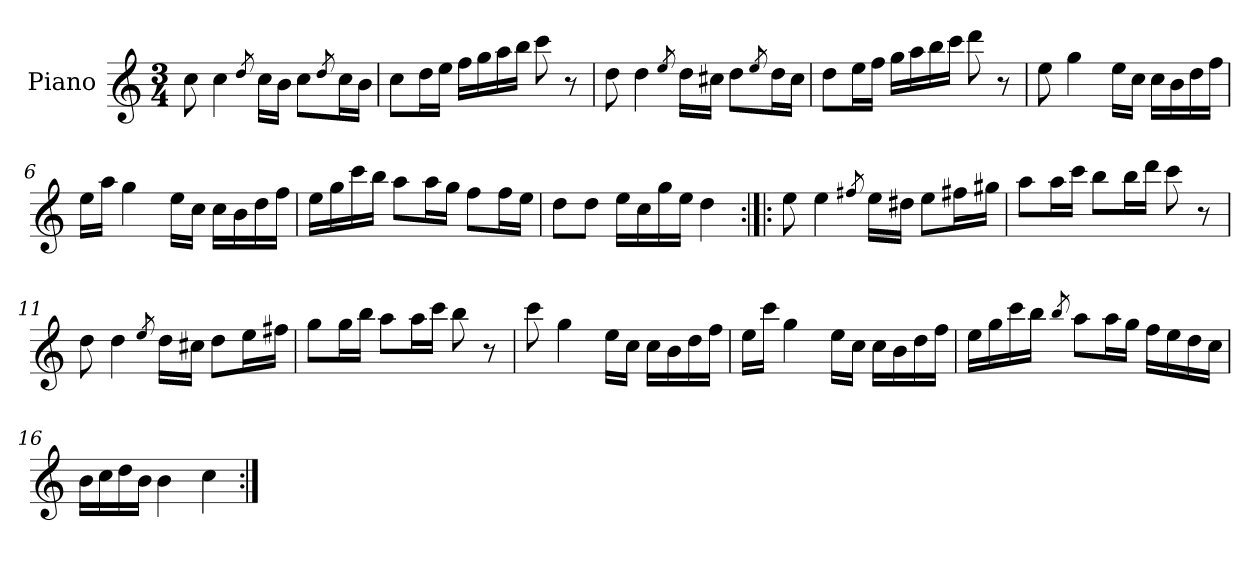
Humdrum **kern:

**kern
*part1
*staff1
*I"Piano
*I'Pno.
*clefG2
*k[]
*M3/4
=1
8cc\
4cc\
8qdd/
16cc\LL
16b\JJ
8cc\L
8qdd/
16cc\L
16b\JJ
=2
8cc\L
16dd\L
16ee\JJ
16ff\LL
16gg\
16aa\
16bb\JJ
8ccc\
8r
=3
8dd\
4dd\
8qee/
16dd\LL
16cc#X\JJ
8dd\L
8qee/
16dd\L
16cc#\JJ
=4
8dd\L
16ee\L
16ff\JJ
16gg\LL
16aa\
16bb\
16ccc\JJ
8ddd\
8r
=5
8ee\
4gg\
16ee\LL
16cc\JJ
16cc\LL
16b\
16dd\
16ff\JJ
=6
16ee\LL
16aa\JJ
4gg\
16ee\LL
16cc\JJ
16cc\LL
16b\
16dd\
16ff\JJ
=7
16ee\LL
16gg\
16ccc\
16bb\JJ
8aa\L
16aa\L
16gg\JJ
8ff\L
16ff\L
16ee\JJ
=8
8dd\L
8dd\J
16ee\LL
16cc\
16gg\
16ee\JJ
4dd\
=9:|!|:
8ee\
4ee\
8qff#X/
16ee\LL
16dd#X\JJ
8ee\L
16ff#\L
16gg#X\JJ
=10
8aa\L
16aa\L
16ccc\JJ
8bb\L
16bb\L
16ddd\JJ
8ccc\
8r
=11
8dd\
4dd\
8qee/
16dd\LL
16cc#X\JJ
8dd\L
16ee\L
16ff#X\JJ
=12
8gg\L
16gg\L
16bb\JJ
8aa\L
16aa\L
16ccc\JJ
8bb\
8r
=13
8ccc\
4gg\
16ee\LL
16cc\JJ
16cc\LL
16b\
16dd\
16ff\JJ
=14
16ee\LL
16ccc\JJ
4gg\
16ee\LL
16cc\JJ
16cc\LL
16b\
16dd\
16ff\JJ
=15
16ee\LL
16gg\
16ccc\
16bb\JJ
8qbb/
8aa\L
16aa\L
16gg\JJ
16ff\LL
16ee\
16dd\
16cc\JJ
=16
16b\LL
16cc\
16dd\
16b\JJ
4b\
4cc\
=:|!
*-
